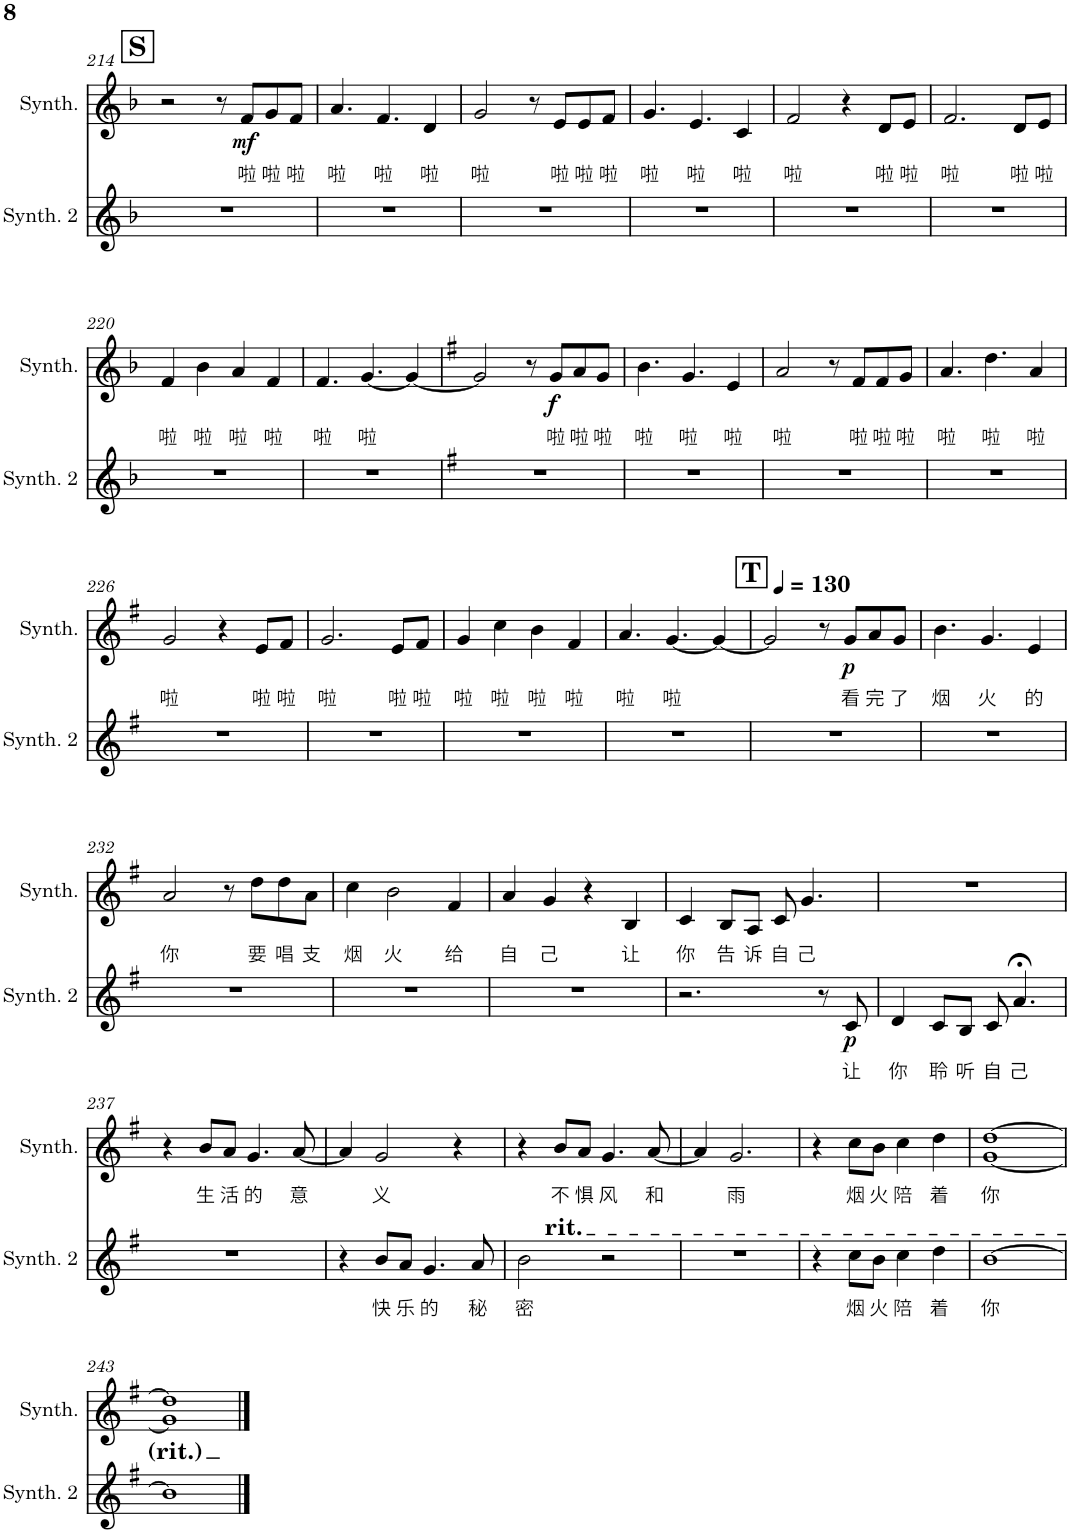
**kern	**text	**dynam	**kern	**text	**dynam
*part2	*part2	*part2	*part1	*part1	*part1
*staff2	*staff2	*staff2	*staff1	*staff1	*staff1
*I"合唱合成器 2	*	*	*I"合唱合成器	*	*
!!LO:PB:g=z
*clefG2	*	*	*clefG2	*	*
*k[b-]	*	*	*k[b-]	*	*
*M4/4	*	*	*M4/4	*	*
!!LO:REH:place=s1:a:B:cj:fs=14:t=S
=214	=214	=214	=214	=214	=214
1r	.	.	2r	.	.
.	.	.	8r	.	.
!	!	!	!	!LO:LY:b	!LO:DY:b
.	.	.	8f/L	啦	mf
!	!	!	!	!LO:LY:b	!
.	.	.	8g/	啦	.
!	!	!	!	!LO:LY:b	!
.	.	.	8f/J	啦	.
=215	=215	=215	=215	=215	=215
!	!	!	!	!LO:LY:b	!
1r	.	.	4.a/	啦	.
!	!	!	!	!LO:LY:b	!
.	.	.	4.f/	啦	.
!	!	!	!	!LO:LY:b	!
.	.	.	4d/	啦	.
=216	=216	=216	=216	=216	=216
!	!	!	!	!LO:LY:b	!
1r	.	.	2g/	啦	.
.	.	.	8r	.	.
!	!	!	!	!LO:LY:b	!
.	.	.	8e/L	啦	.
!	!	!	!	!LO:LY:b	!
.	.	.	8e/	啦	.
!	!	!	!	!LO:LY:b	!
.	.	.	8f/J	啦	.
=217	=217	=217	=217	=217	=217
!	!	!	!	!LO:LY:b	!
1r	.	.	4.g/	啦	.
!	!	!	!	!LO:LY:b	!
.	.	.	4.e/	啦	.
!	!	!	!	!LO:LY:b	!
.	.	.	4c/	啦	.
=218	=218	=218	=218	=218	=218
!	!	!	!	!LO:LY:b	!
1r	.	.	2f/	啦	.
.	.	.	4r	.	.
!	!	!	!	!LO:LY:b	!
.	.	.	8d/L	啦	.
!	!	!	!	!LO:LY:b	!
.	.	.	8e/J	啦	.
=219	=219	=219	=219	=219	=219
!	!	!	!	!LO:LY:b	!
1r	.	.	2.f/	啦	.
!	!	!	!	!LO:LY:b	!
.	.	.	8d/L	啦	.
!	!	!	!	!LO:LY:b	!
.	.	.	8e/J	啦	.
!!LO:LB:g=z
=220	=220	=220	=220	=220	=220
!	!	!	!	!LO:LY:b	!
1r	.	.	4f/	啦	.
!	!	!	!	!LO:LY:b	!
.	.	.	4b-\	啦	.
!	!	!	!	!LO:LY:b	!
.	.	.	4a/	啦	.
!	!	!	!	!LO:LY:b	!
.	.	.	4f/	啦	.
=221	=221	=221	=221	=221	=221
!	!	!	!	!LO:LY:b	!
1r	.	.	4.f/	啦	.
!	!	!	!	!LO:LY:b	!
.	.	.	[4.g/	啦	.
.	.	.	4g/_	.	.
=222	=222	=222	=222	=222	=222
*k[f#]	*	*	*k[f#]	*	*
1r	.	.	2g/]	.	.
.	.	.	8r	.	.
!	!	!	!	!LO:LY:b	!LO:DY:b
.	.	.	8g/L	啦	f
!	!	!	!	!LO:LY:b	!
.	.	.	8a/	啦	.
!	!	!	!	!LO:LY:b	!
.	.	.	8g/J	啦	.
=223	=223	=223	=223	=223	=223
!	!	!	!	!LO:LY:b	!
1r	.	.	4.b\	啦	.
!	!	!	!	!LO:LY:b	!
.	.	.	4.g/	啦	.
!	!	!	!	!LO:LY:b	!
.	.	.	4e/	啦	.
=224	=224	=224	=224	=224	=224
!	!	!	!	!LO:LY:b	!
1r	.	.	2a/	啦	.
.	.	.	8r	.	.
!	!	!	!	!LO:LY:b	!
.	.	.	8f#/L	啦	.
!	!	!	!	!LO:LY:b	!
.	.	.	8f#/	啦	.
!	!	!	!	!LO:LY:b	!
.	.	.	8g/J	啦	.
=225	=225	=225	=225	=225	=225
!	!	!	!	!LO:LY:b	!
1r	.	.	4.a/	啦	.
!	!	!	!	!LO:LY:b	!
.	.	.	4.dd\	啦	.
!	!	!	!	!LO:LY:b	!
.	.	.	4a/	啦	.
!!LO:LB:g=z
=226	=226	=226	=226	=226	=226
!	!	!	!	!LO:LY:b	!
1r	.	.	2g/	啦	.
.	.	.	4r	.	.
!	!	!	!	!LO:LY:b	!
.	.	.	8e/L	啦	.
!	!	!	!	!LO:LY:b	!
.	.	.	8f#/J	啦	.
=227	=227	=227	=227	=227	=227
!	!	!	!	!LO:LY:b	!
1r	.	.	2.g/	啦	.
!	!	!	!	!LO:LY:b	!
.	.	.	8e/L	啦	.
!	!	!	!	!LO:LY:b	!
.	.	.	8f#/J	啦	.
=228	=228	=228	=228	=228	=228
!	!	!	!	!LO:LY:b	!
1r	.	.	4g/	啦	.
!	!	!	!	!LO:LY:b	!
.	.	.	4cc\	啦	.
!	!	!	!	!LO:LY:b	!
.	.	.	4b\	啦	.
!	!	!	!	!LO:LY:b	!
.	.	.	4f#/	啦	.
=229	=229	=229	=229	=229	=229
!	!	!	!	!LO:LY:b	!
1r	.	.	4.a/	啦	.
!	!	!	!	!LO:LY:b	!
.	.	.	[4.g/	啦	.
.	.	.	4g/_	.	.
=230	=230	=230	=230	=230	=230
!!LO:REH:place=s1:a:B:cj:fs=14:t=T
*	*	*	*MM130	*	*
1r	.	.	2g/]	.	.
.	.	.	8r	.	.
!	!	!	!	!LO:LY:b	!LO:DY:b
.	.	.	8g/L	看	p
!	!	!	!	!LO:LY:b	!
.	.	.	8a/	完	.
!	!	!	!	!LO:LY:b	!
.	.	.	8g/J	了	.
=231	=231	=231	=231	=231	=231
!	!	!	!	!LO:LY:b	!
1r	.	.	4.b\	烟	.
!	!	!	!	!LO:LY:b	!
.	.	.	4.g/	火	.
!	!	!	!	!LO:LY:b	!
.	.	.	4e/	的	.
!!LO:LB:g=z
=232	=232	=232	=232	=232	=232
!	!	!	!	!LO:LY:b	!
1r	.	.	2a/	你	.
.	.	.	8r	.	.
!	!	!	!	!LO:LY:b	!
.	.	.	8dd\L	要	.
!	!	!	!	!LO:LY:b	!
.	.	.	8dd\	唱	.
!	!	!	!	!LO:LY:b	!
.	.	.	8a\J	支	.
=233	=233	=233	=233	=233	=233
!	!	!	!	!LO:LY:b	!
1r	.	.	4cc\	烟	.
!	!	!	!	!LO:LY:b	!
.	.	.	2b\	火	.
!	!	!	!	!LO:LY:b	!
.	.	.	4f#/	给	.
=234	=234	=234	=234	=234	=234
!	!	!	!	!LO:LY:b	!
1r	.	.	4a/	自	.
!	!	!	!	!LO:LY:b	!
.	.	.	4g/	己	.
.	.	.	4r	.	.
!	!	!	!	!LO:LY:b	!
.	.	.	4B/	让	.
=235	=235	=235	=235	=235	=235
!	!	!	!	!LO:LY:b	!
2.r	.	.	4c/	你	.
!	!	!	!	!LO:LY:b	!
.	.	.	8B/L	告	.
!	!	!	!	!LO:LY:b	!
.	.	.	8A/J	诉	.
!	!	!	!	!LO:LY:b	!
.	.	.	8c/	自	.
!	!	!	!	!LO:LY:b	!
.	.	.	4.g/	己	.
8r	.	.	.	.	.
!	!LO:LY:b	!LO:DY:b	!	!	!
8c/	让	p	.	.	.
=236	=236	=236	=236	=236	=236
!	!LO:LY:b	!	!	!	!
4d/	你	.	1r	.	.
!	!LO:LY:b	!	!	!	!
8c/L	聆	.	.	.	.
!	!LO:LY:b	!	!	!	!
8B/J	听	.	.	.	.
!	!LO:LY:b	!	!	!	!
8c/	自	.	.	.	.
!	!LO:LY:b	!	!	!	!
4.a;</	己	.	.	.	.
!!LO:LB:g=z
=237	=237	=237	=237	=237	=237
1r	.	.	4r	.	.
!	!	!	!	!LO:LY:b	!
.	.	.	8b/L	生	.
!	!	!	!	!LO:LY:b	!
.	.	.	8a/J	活	.
!	!	!	!	!LO:LY:b	!
.	.	.	4.g/	的	.
!	!	!	!	!LO:LY:b	!
.	.	.	[8a/	意	.
=238	=238	=238	=238	=238	=238
4r	.	.	4a/]	.	.
!	!LO:LY:b	!	!	!LO:LY:b	!
8b/L	快	.	2g/	义	.
!	!LO:LY:b	!	!	!	!
8a/J	乐	.	.	.	.
!	!LO:LY:b	!	!	!	!
4.g/	的	.	.	.	.
.	.	.	4r	.	.
!	!LO:LY:b	!	!	!	!
8a/	秘	.	.	.	.
=239	=239	=239	=239	=239	=239
!	!LO:LY:b	!	!	!	!
2b\	密	.	4r	.	.
!	!	!	!LO:TX:b:t=rit.	!	!
!	!	!	!	!LO:LY:b	!
.	.	.	8b/L	不	.
!	!	!	!	!LO:LY:b	!
.	.	.	8a/J	惧	.
!	!	!	!	!LO:LY:b	!
2r	.	.	4.g/	风	.
!	!	!	!	!LO:LY:b	!
.	.	.	[8a/	和	.
=240	=240	=240	=240	=240	=240
1r	.	.	4a/]	.	.
!	!	!	!	!LO:LY:b	!
.	.	.	2.g/	雨	.
=241	=241	=241	=241	=241	=241
4r	.	.	4r	.	.
!	!LO:LY:b	!	!	!LO:LY:b	!
8cc\L	烟	.	8cc\L	烟	.
!	!LO:LY:b	!	!	!LO:LY:b	!
8b\J	火	.	8b\J	火	.
!	!LO:LY:b	!	!	!LO:LY:b	!
4cc\	陪	.	4cc\	陪	.
!	!LO:LY:b	!	!	!LO:LY:b	!
4dd\	着	.	4dd\	着	.
=242	=242	=242	=242	=242	=242
!	!LO:LY:b	!	!	!LO:LY:b	!
[1b	你	.	[1g [1dd	你	.
!!LO:LB:g=z
=243	=243	=243	=243	=243	=243
1b]	.	.	1g] 1dd]	.	.
==	==	==	==	==	==
*-	*-	*-	*-	*-	*-
